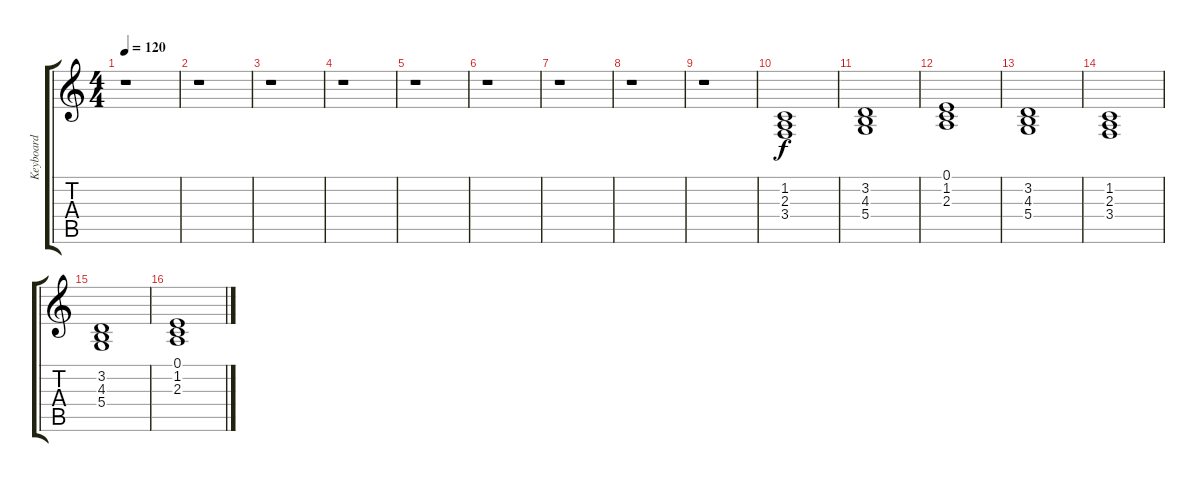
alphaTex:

\track ("Keyboard" "Keyboard") {instrument pad2warm}
\staff {score tabs}
\tuning (E4 B3 G3 D3 A2 E2) {hide}
\ts (4 4)
\tempo 120
\clef g2
\ks c
r.1{dy f} |
r.1 |
r.1 |
r.1 |
r.1 |
r.1 |
r.1 |
r.1 |
r.1 |
(1.2 2.3 3.4).1 |
(3.2 4.3 5.4).1 |
(0.1 1.2 2.3).1 |
(3.2 4.3 5.4).1 |
(1.2 2.3 3.4).1 |
(3.2 4.3 5.4).1 |
(0.1 1.2 2.3).1
